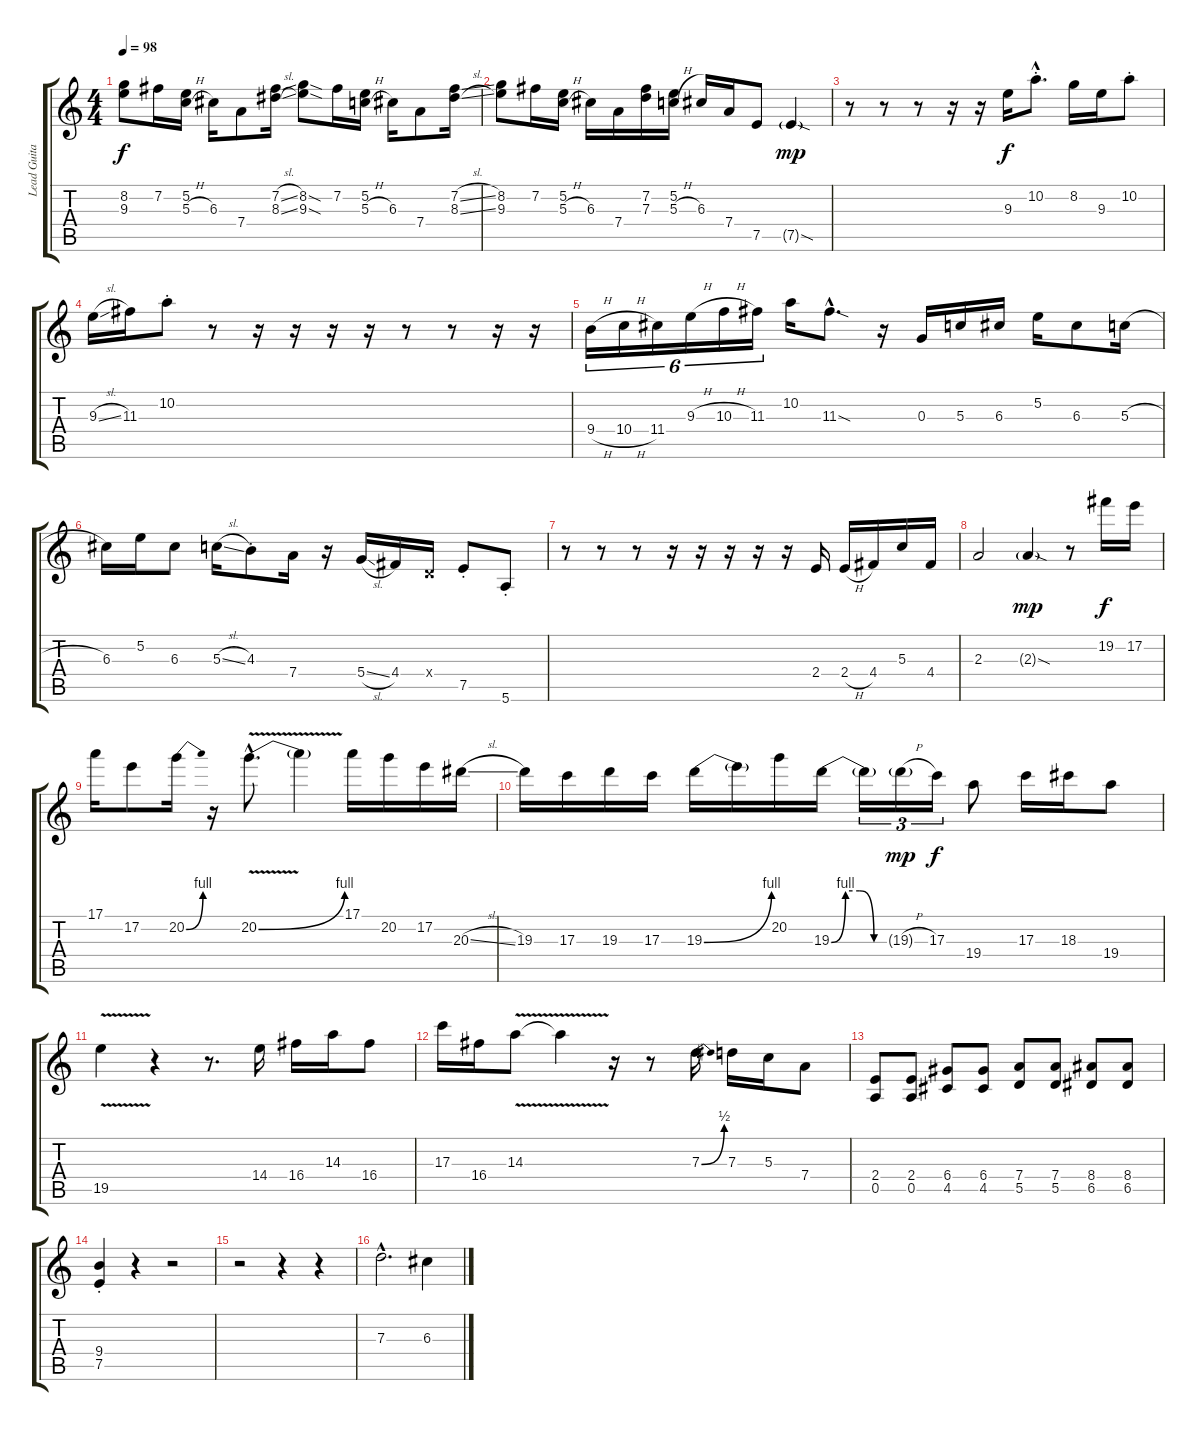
\track ("Lead Guitar" "Lead Guita") {instrument distortionguitar}
\staff {score tabs}
\tuning (E4 B3 G3 D3 A2 E2) {hide}
\ts (4 4)
\tempo 98
\clef g2
\ks c
(8.2 9.3).8{dy f} 7.2.16 (5.2 5.3{h}).16 6.3.16 7.4.8 (7.2{sl} 8.3{sl}).16 (8.2{sod} 9.3{sod}).8 7.2.16 (5.2 5.3{h}).16 6.3.16 7.4.8 (7.2{sl} 8.3{sl}).16 |
(8.2 9.3).8 7.2.16 (5.2 5.3{h}).16 6.3.16 7.4.16 (7.2 7.3).16 (5.2 5.3{h}).16 6.3.16 7.4.16 7.5.8 7.5{sod g}.4{dy mp} |
r.8 r.8 r.8 r.16 r.16 9.3.16{dy f} 10.2{hac st}.8{d} 8.2.16 9.3.16 10.2{st}.8 |
9.3{sl}.16 11.3.16 10.2{st}.8 r.8 r.16 r.16 r.16 r.16 r.8 r.8 r.16 r.16 |
9.4{h}.16{tu (6 4)} 10.4{h}.16{tu (6 4)} 11.4.16{tu (6 4)} 9.3{h}.16{tu (6 4)} 10.3{h}.16{tu (6 4)} 11.3.16{tu (6 4)} 10.2.16 11.3{sod hac}.8{d} r.16 0.3.16 5.3.16 6.3.16 5.2.16 6.3.8 5.3{h}.16 |
6.3.16 5.2.16 6.3.8 5.3{sl}.16 4.3{st}.8 7.4.16 r.16 5.4{sl}.16 4.4.16 0.4{x}.16 7.5{st}.8 5.6{st}.8 |
r.8 r.8 r.8 r.16 r.16 r.16 r.16 r.16 2.4.16 2.4{h}.16 4.4.16 5.3.16 4.4.16 |
2.3.2 2.3{sod g}.4{dy mp} r.8 19.2.16{dy f} 17.2.16 |
17.1.16 17.2.8 20.2{be (bend 0 0 60 4)}.16 r.16 20.2{be (bend 0 0 60 4) v hac}.8{d} 20.2{t}.4 17.1.16 20.2.16 17.2.16 20.3{sl}.16 |
19.3.16 17.3.16 19.3.16 17.3.16 19.3{be (bend 0 0 60 4)}.16 19.3{t}.16 20.2.16 19.3{be (custom 0 0 15 4 30 4 45 0 60 0)}.16 19.3{t}.16{tu (3 2)} 19.3{h g}.16{tu (3 2) dy mp} 17.3.16{tu (3 2) dy f} 19.4.8 17.3.16 18.3.16 19.4.8 |
19.5{v}.4 r.4 r.8{d} 14.4.16 16.4.16 14.3.16 16.4.8 |
17.3.16 16.4.16 14.3{v}.8 14.3{t}.4 r.16 r.8 7.3{be (bend 0 0 60 2)}.16 7.3.16 5.3.16 7.4.8 |
(2.4 0.5).8 (2.4 0.5).8 (6.4 4.5).8 (6.4 4.5).8 (7.4 5.5).8 (7.4 5.5).8 (8.4 6.5).8 (8.4 6.5).8 |
(9.4 7.5{st}).4 r.4 r.2 |
r.2 r.4 r.4 |
7.3{hac}.2{d} 6.3.4
